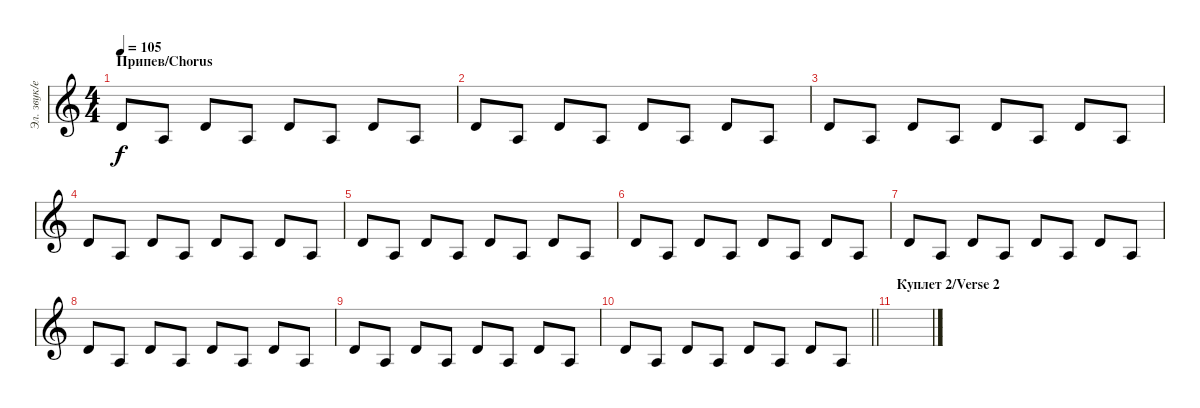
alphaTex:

\track ("Эл. звук/electronic sound" "Эл. звук/e") {instrument honkytonkpiano}
\staff {score}
\tuning (E4 B3 G3 D3 A2 E2) {hide}
\ts (4 4)
\section ("" "Припев/Chorus")
\tempo 105
\clef g2
\ks c
7.3.8{dy f} 7.4.8 7.3.8 7.4.8 7.3.8 7.4.8 7.3.8 7.4.8 |
7.3.8 7.4.8 7.3.8 7.4.8 7.3.8 7.4.8 7.3.8 7.4.8 |
7.3.8 7.4.8 7.3.8 7.4.8 7.3.8 7.4.8 7.3.8 7.4.8 |
7.3.8 7.4.8 7.3.8 7.4.8 7.3.8 7.4.8 7.3.8 7.4.8 |
7.3.8 7.4.8 7.3.8 7.4.8 7.3.8 7.4.8 7.3.8 7.4.8 |
7.3.8 7.4.8 7.3.8 7.4.8 7.3.8 7.4.8 7.3.8 7.4.8 |
7.3.8 7.4.8 7.3.8 7.4.8 7.3.8 7.4.8 7.3.8 7.4.8 |
7.3.8 7.4.8 7.3.8 7.4.8 7.3.8 7.4.8 7.3.8 7.4.8 |
7.3.8 7.4.8 7.3.8 7.4.8 7.3.8 7.4.8 7.3.8 7.4.8 |
\barLineRight lightlight
7.3.8 7.4.8 7.3.8 7.4.8 7.3.8 7.4.8 7.3.8 7.4.8 |
\section ("" "Куплет 2/Verse 2")
